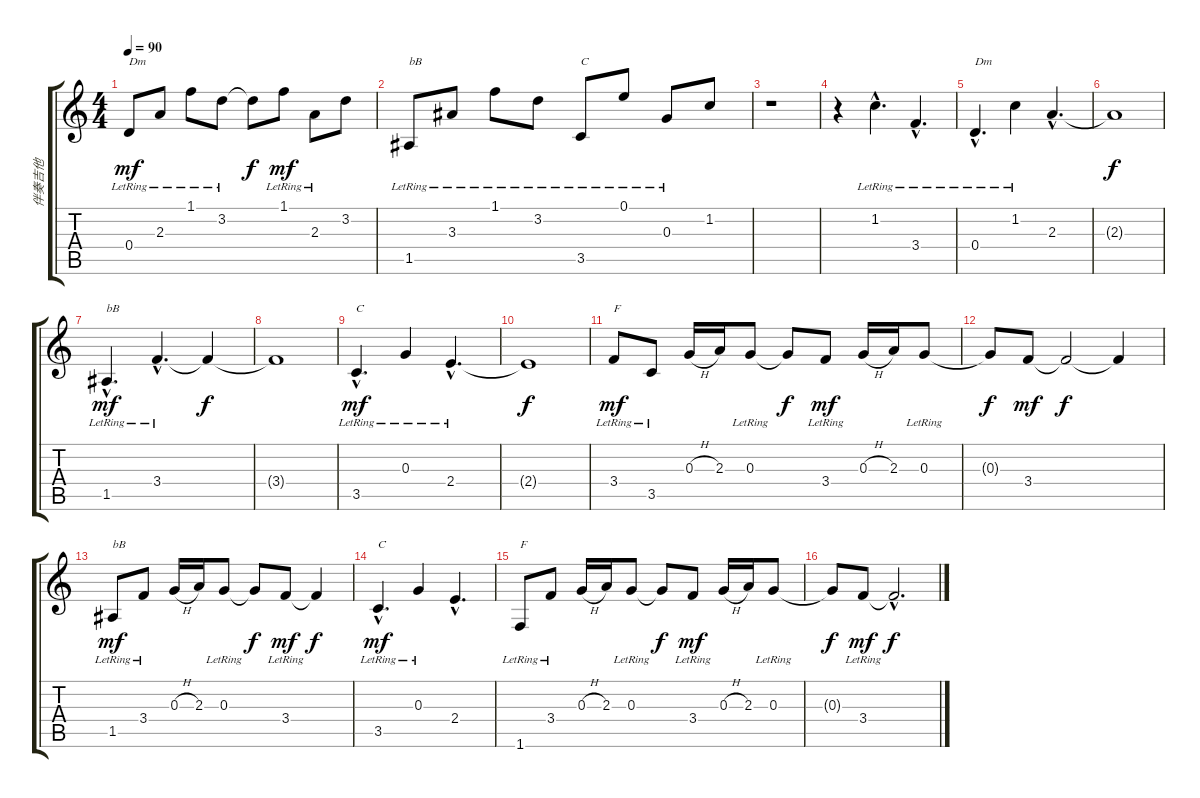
\track ("伴奏吉他" "伴奏吉他") {instrument acousticguitarsteel}
\staff {score tabs}
\tuning (E4 B3 G3 D3 A2 E2) {hide}
\ts (4 4)
\tempo 90
\clef g2
\ks c
0.4{lr}.8{txt "Dm" dy mf} 2.3{lr}.8 1.1{lr}.8 3.2{lr}.8 3.2{t}.8{dy f} 1.1{lr}.8{dy mf} 2.3{lr}.8 3.2.8 |
1.5{lr}.8{txt "bB"} 3.3{lr}.8 1.1{lr}.8 3.2{lr}.8 3.5{lr}.8{txt "C"} 0.1{lr}.8 0.3{lr}.8 1.2.8 |
r.1 |
r.4 1.2{hac lr}.4{d} 3.4{hac lr}.4{d} |
0.4{hac lr}.4{d txt "Dm"} 1.2{lr}.4 2.3{hac}.4{d} |
2.3{t}.1{dy f} |
1.5{hac lr}.4{d txt "bB" dy mf} 3.4{hac lr}.4{d} 3.4{t}.4{dy f} |
3.4{t}.1 |
3.5{hac lr}.4{d txt "C" dy mf} 0.3{lr}.4 2.4{hac lr}.4{d} |
2.4{t}.1{dy f} |
3.4{lr}.8{txt "F" dy mf} 3.5{lr}.8 0.3{h}.16 2.3.16 0.3{lr}.8 0.3{t}.8{dy f} 3.4{lr}.8{dy mf} 0.3{h}.16 2.3.16 0.3{lr}.8 |
0.3{t}.8{dy f} 3.4.8{dy mf} 3.4{t}.2{dy f} 3.4{t}.4 |
1.5{lr}.8{txt "bB" dy mf} 3.4{lr}.8 0.3{h}.16 2.3.16 0.3{lr}.8 0.3{t}.8{dy f} 3.4{lr}.8{dy mf} 3.4{t}.4{dy f} |
3.5{hac lr}.4{d txt "C" dy mf} 0.3{lr}.4 2.4{hac}.4{d} |
1.6{lr}.8{txt "F"} 3.4{lr}.8 0.3{h}.16 2.3.16 0.3{lr}.8 0.3{t}.8{dy f} 3.4{lr}.8{dy mf} 0.3{h}.16 2.3.16 0.3{lr}.8 |
0.3{t}.8{dy f} 3.4{lr}.8{dy mf} 3.4{hac t}.2{d dy f}
